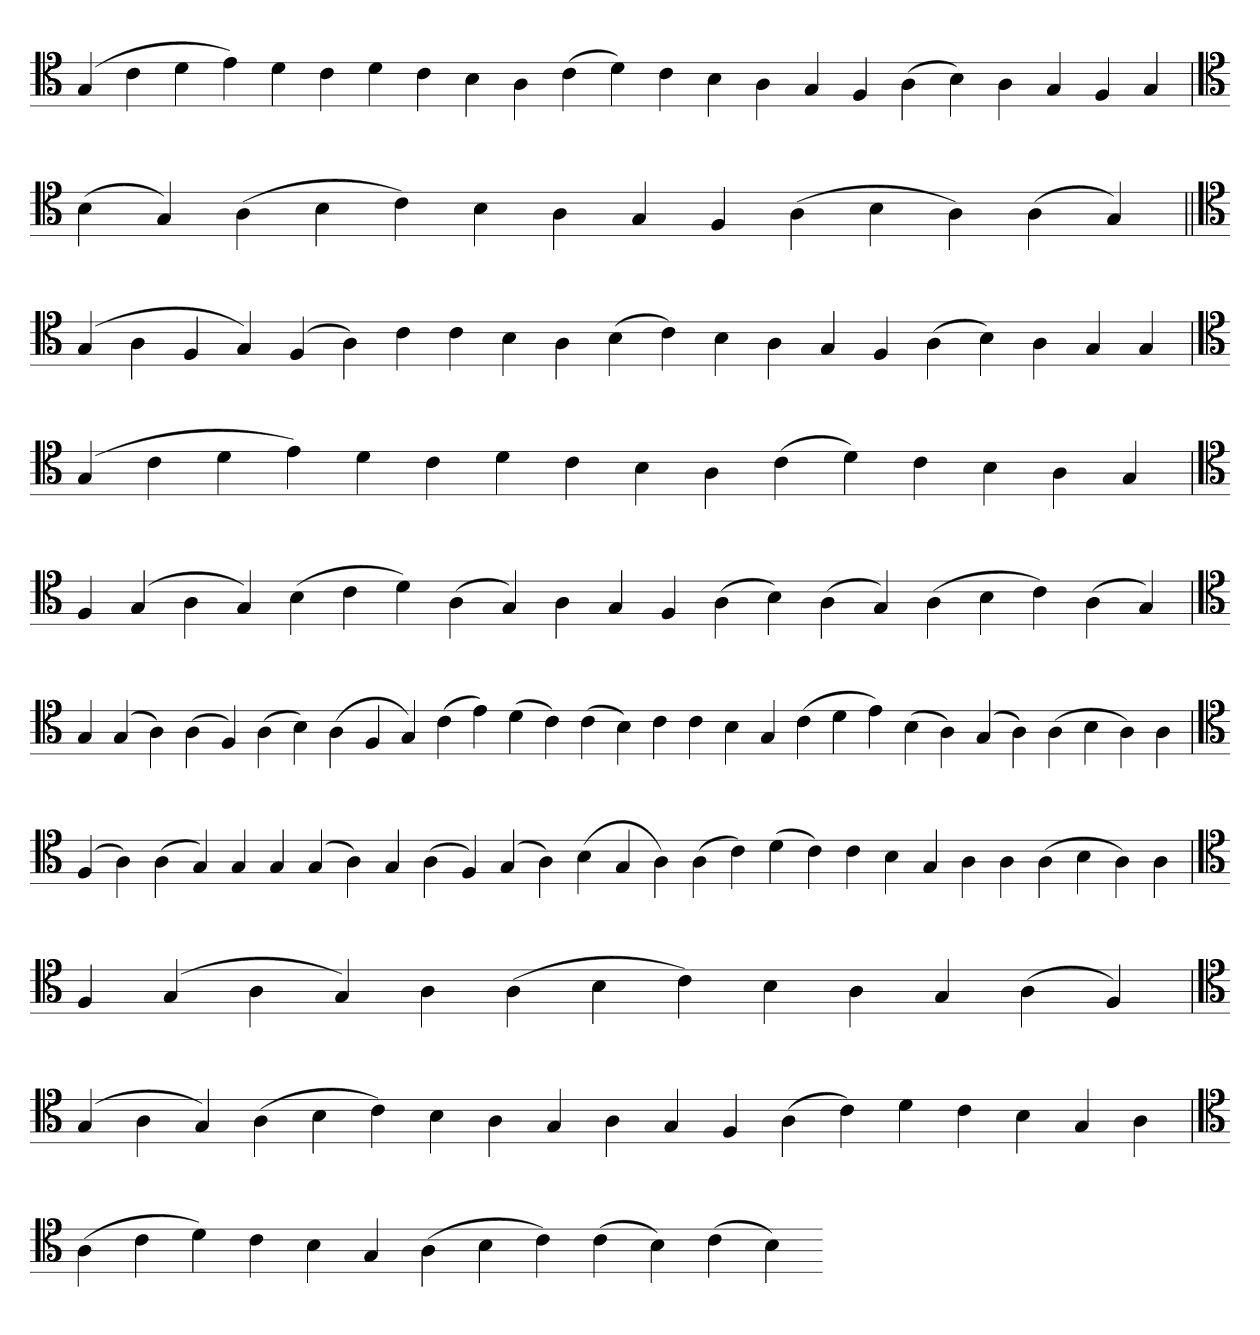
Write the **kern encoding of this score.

**kern
*part1
*staff1
*clefC4
=
(4G
4c
4d
4e)
4d
4c
4d
4c
4B
4A
(4c
4d)
4c
4B
4A
4G
4F
(4A
4B)
4A
4G
4F
4G
=`
*clefC4
(4B
4G)
(4A
4B
4c)
4B
4A
4G
4F
(4A
4B
4A)
(4A
4G)
=||
*clefC4
(4G
4A
4F
4G)
(4F
4A)
4c
4c
4B
4A
(4B
4c)
4B
4A
4G
4F
(4A
4B)
4A
4G
4G
='
*clefC4
(4G
4c
4d
4e)
4d
4c
4d
4c
4B
4A
(4c
4d)
4c
4B
4A
4G
=
*clefC4
4F
(4G
4A
4G)
(4B
4c
4d)
(4A
4G)
4A
4G
4F
(4A
4B)
(4A
4G)
(4A
4B
4c)
(4A
4G)
='
*clefC4
4G
(4G
4A)
(4A
4F)
(4A
4B)
(4A
4F
4G)
(4c
4e)
(4d
4c)
(4c
4B)
4c
4c
4B
4G
(4c
4d
4e)
(4B
4A)
(4G
4A)
(4A
4B
4A)
4A
=
*clefC4
(4F
4A)
(4A
4G)
4G
4G
(4G
4A)
4G
(4A
4F)
(4G
4A)
(4B
4G
4A)
(4A
4c)
(4d
4c)
4c
4B
4G
4A
4A
(4A
4B
4A)
4A
=
*clefC4
4F
(4G
4A
4G)
4A
(4A
4B
4c)
4B
4A
4G
(4A
4F)
=`
*clefC4
(4G
4A
4G)
(4A
4B
4c)
4B
4A
4G
4A
4G
4F
(4A
4c)
4d
4c
4B
4G
4A
=`
*clefC4
(4A
4c
4d)
4c
4B
4G
(4A
4B
4c)
(4c
4B)
(4c
4B)
=-
*-
